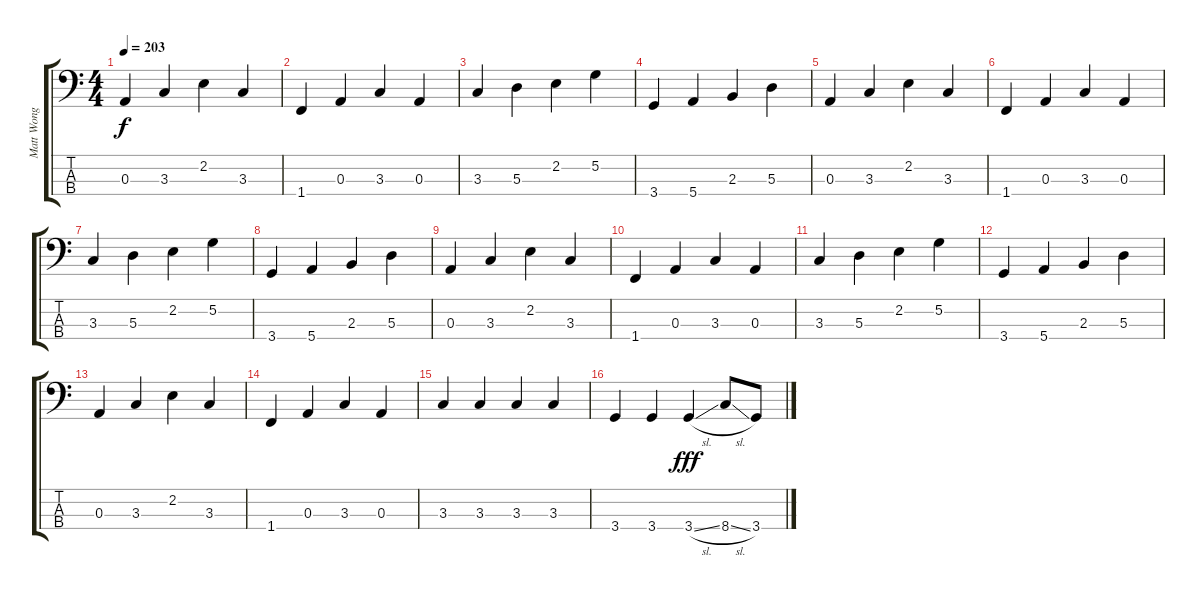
\track ("Matt Wong" "Matt Wong") {instrument electricbassfinger}
\staff {score tabs}
\tuning (G2 D2 A1 E1) {hide}
\ts (4 4)
\tempo 203
\clef f4
\ks c
0.3.4{dy f} 3.3.4 2.2.4 3.3.4 |
1.4.4 0.3.4 3.3.4 0.3.4 |
3.3.4 5.3.4 2.2.4 5.2.4 |
3.4.4 5.4.4 2.3.4 5.3.4 |
0.3.4 3.3.4 2.2.4 3.3.4 |
1.4.4 0.3.4 3.3.4 0.3.4 |
3.3.4 5.3.4 2.2.4 5.2.4 |
3.4.4 5.4.4 2.3.4 5.3.4 |
0.3.4 3.3.4 2.2.4 3.3.4 |
1.4.4 0.3.4 3.3.4 0.3.4 |
3.3.4 5.3.4 2.2.4 5.2.4 |
3.4.4 5.4.4 2.3.4 5.3.4 |
0.3.4 3.3.4 2.2.4 3.3.4 |
1.4.4 0.3.4 3.3.4 0.3.4 |
3.3.4 3.3.4 3.3.4 3.3.4 |
3.4.4 3.4.4 3.4{sl}.4{dy fff} 8.4{sl}.8 3.4.8
